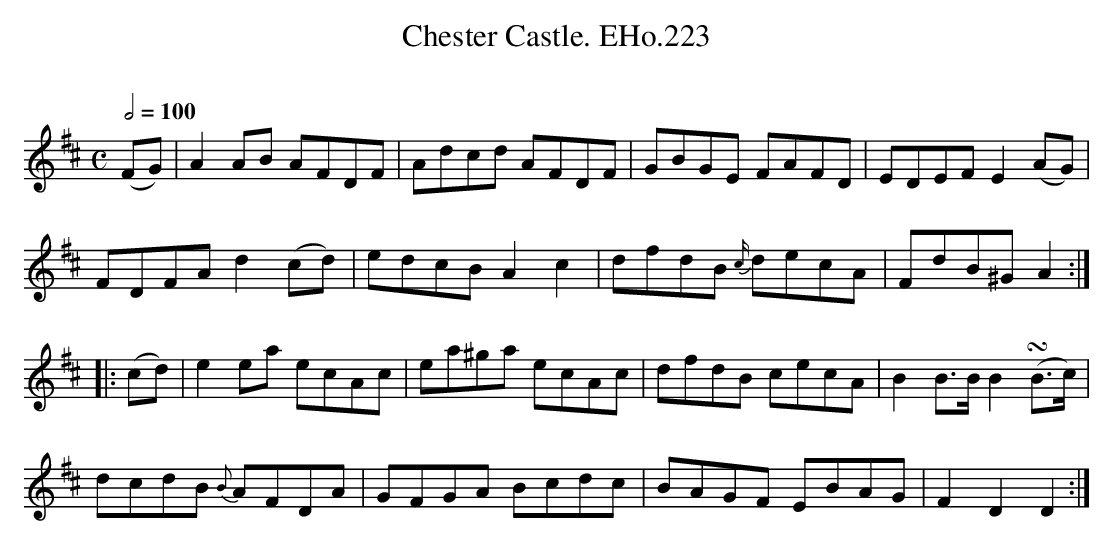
X:1
T:Chester Castle. EHo.223
M:C
L:1/8
Q:1/2=100
O:
K:D
(FG) | A2AB AFDF | Adcd AFDF | GBGE FAFD | EDEF E2(AG) |
FDFA d2(cd) | edcB A2c2 | dfdB {c/}decA | FdB^G A2 :|
|: (cd) | e2ea ecAc | ea^ga ecAc | dfdB cecA | B2B>B B2(!turn!B>c) |
dcdB {B}AFDA | GFGA Bcdc | BAGF EBAG | F2D2D2 :|
